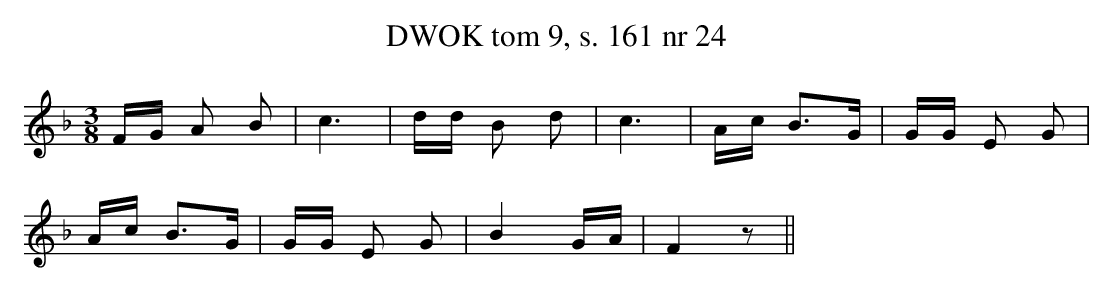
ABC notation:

X:1
T:DWOK tom 9, s. 161 nr 24
L:1/16
M:3/8
K:F
FG A2 B2|c6|dd B2 d2|c6|Ac B3G|GG E2 G2|
Ac B3G|GG E2 G2|B4 GA|F4 z2||
